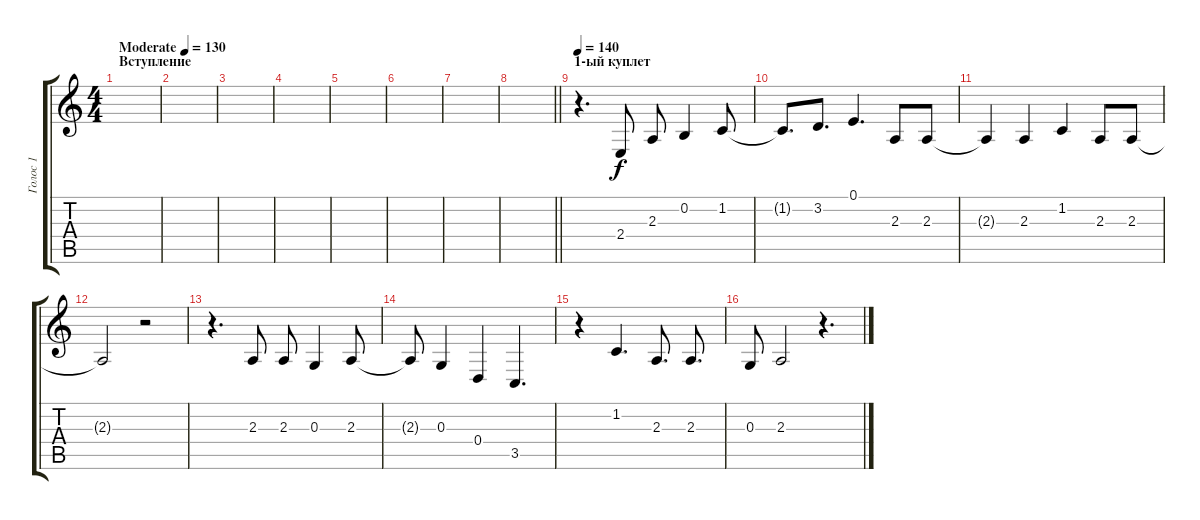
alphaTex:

\track ("Голос 1" "Голос 1") {instrument pad1newage}
\staff {score tabs}
\tuning (E4 B3 G3 D3 A2 E2) {hide}
\ts (4 4)
\section ("" "Вступление")
\tempo (130 "Moderate")
\clef g2
\ks c
|
|
|
|
|
|
|
\barLineRight lightlight
|
\section ("" "1-ый куплет")
\tempo 140
r.4{d} 2.4.8 2.3.8 0.2.4 1.2.8 |
1.2{t}.8{d} 3.2.8{d} 0.1.4{d} 2.3.8 2.3.8 |
2.3{t}.4 2.3.4 1.2.4 2.3.8 2.3.8 |
2.3{t}.2 r.2 |
r.4{d} 2.3.8 2.3.8 0.3.4 2.3.8 |
2.3{t}.8 0.3.4 0.4.4 3.5.4{d} |
r.4 1.2.4{d} 2.3.8{d} 2.3.8{d} |
0.3.8 2.3.2 r.4{d}
